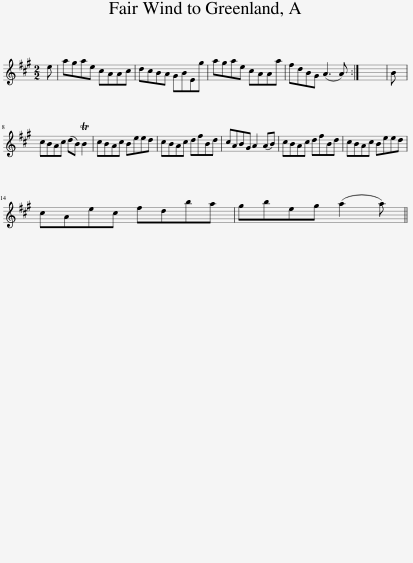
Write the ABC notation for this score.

X:1
L:1/8
M:2/2
I:linebreak $
K:A
V:1 treble
V:1
 e | agae cAAc | dcBA GBEg | agae cAAa | fdBG (A3 A) :| %5
 x8 | B |$ cBAc (dB) TB2 | cBAc Beed | cBAc dfBd | %10
 cABG A2 (AB) | cBAc dfBd | cBAc Beed |$ cAec fdba | gbeg (a2 a) || %15
